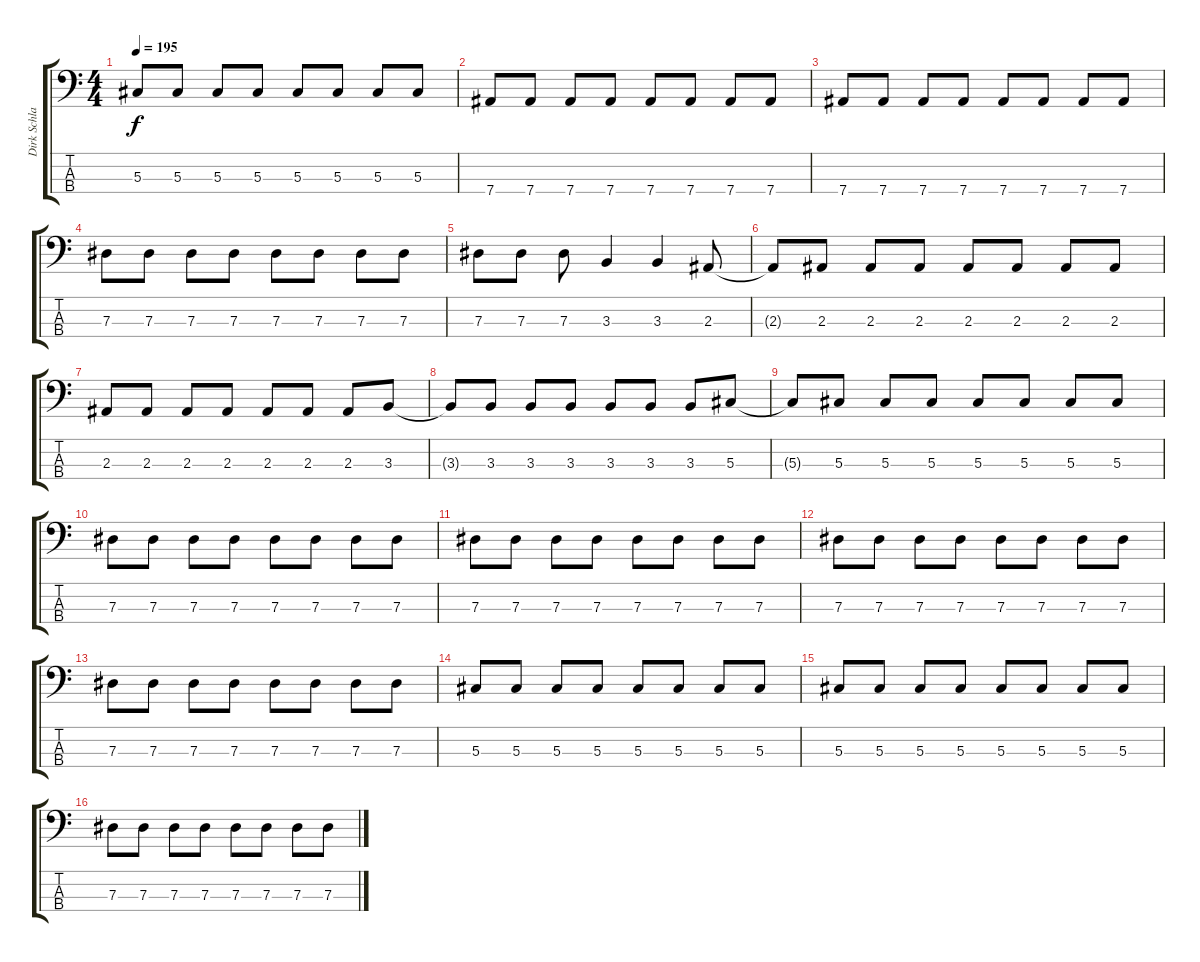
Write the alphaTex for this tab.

\track ("Dirk Schlachter" "Dirk Schla") {instrument electricbassfinger}
\staff {score tabs}
\tuning (Gb2 Db2 Ab1 Eb1) {hide}
\ts (4 4)
\tempo 195
\clef f4
\ks c
5.3.8{dy f} 5.3.8 5.3.8 5.3.8 5.3.8 5.3.8 5.3.8 5.3.8 |
7.4.8 7.4.8 7.4.8 7.4.8 7.4.8 7.4.8 7.4.8 7.4.8 |
7.4.8 7.4.8 7.4.8 7.4.8 7.4.8 7.4.8 7.4.8 7.4.8 |
7.3.8 7.3.8 7.3.8 7.3.8 7.3.8 7.3.8 7.3.8 7.3.8 |
7.3.8 7.3.8 7.3.8 3.3.4 3.3.4 2.3.8 |
2.3{t}.8 2.3.8 2.3.8 2.3.8 2.3.8 2.3.8 2.3.8 2.3.8 |
2.3.8 2.3.8 2.3.8 2.3.8 2.3.8 2.3.8 2.3.8 3.3.8 |
3.3{t}.8 3.3.8 3.3.8 3.3.8 3.3.8 3.3.8 3.3.8 5.3.8 |
5.3{t}.8 5.3.8 5.3.8 5.3.8 5.3.8 5.3.8 5.3.8 5.3.8 |
7.3.8 7.3.8 7.3.8 7.3.8 7.3.8 7.3.8 7.3.8 7.3.8 |
7.3.8 7.3.8 7.3.8 7.3.8 7.3.8 7.3.8 7.3.8 7.3.8 |
7.3.8 7.3.8 7.3.8 7.3.8 7.3.8 7.3.8 7.3.8 7.3.8 |
7.3.8 7.3.8 7.3.8 7.3.8 7.3.8 7.3.8 7.3.8 7.3.8 |
5.3.8 5.3.8 5.3.8 5.3.8 5.3.8 5.3.8 5.3.8 5.3.8 |
5.3.8 5.3.8 5.3.8 5.3.8 5.3.8 5.3.8 5.3.8 5.3.8 |
7.3.8 7.3.8 7.3.8 7.3.8 7.3.8 7.3.8 7.3.8 7.3.8
